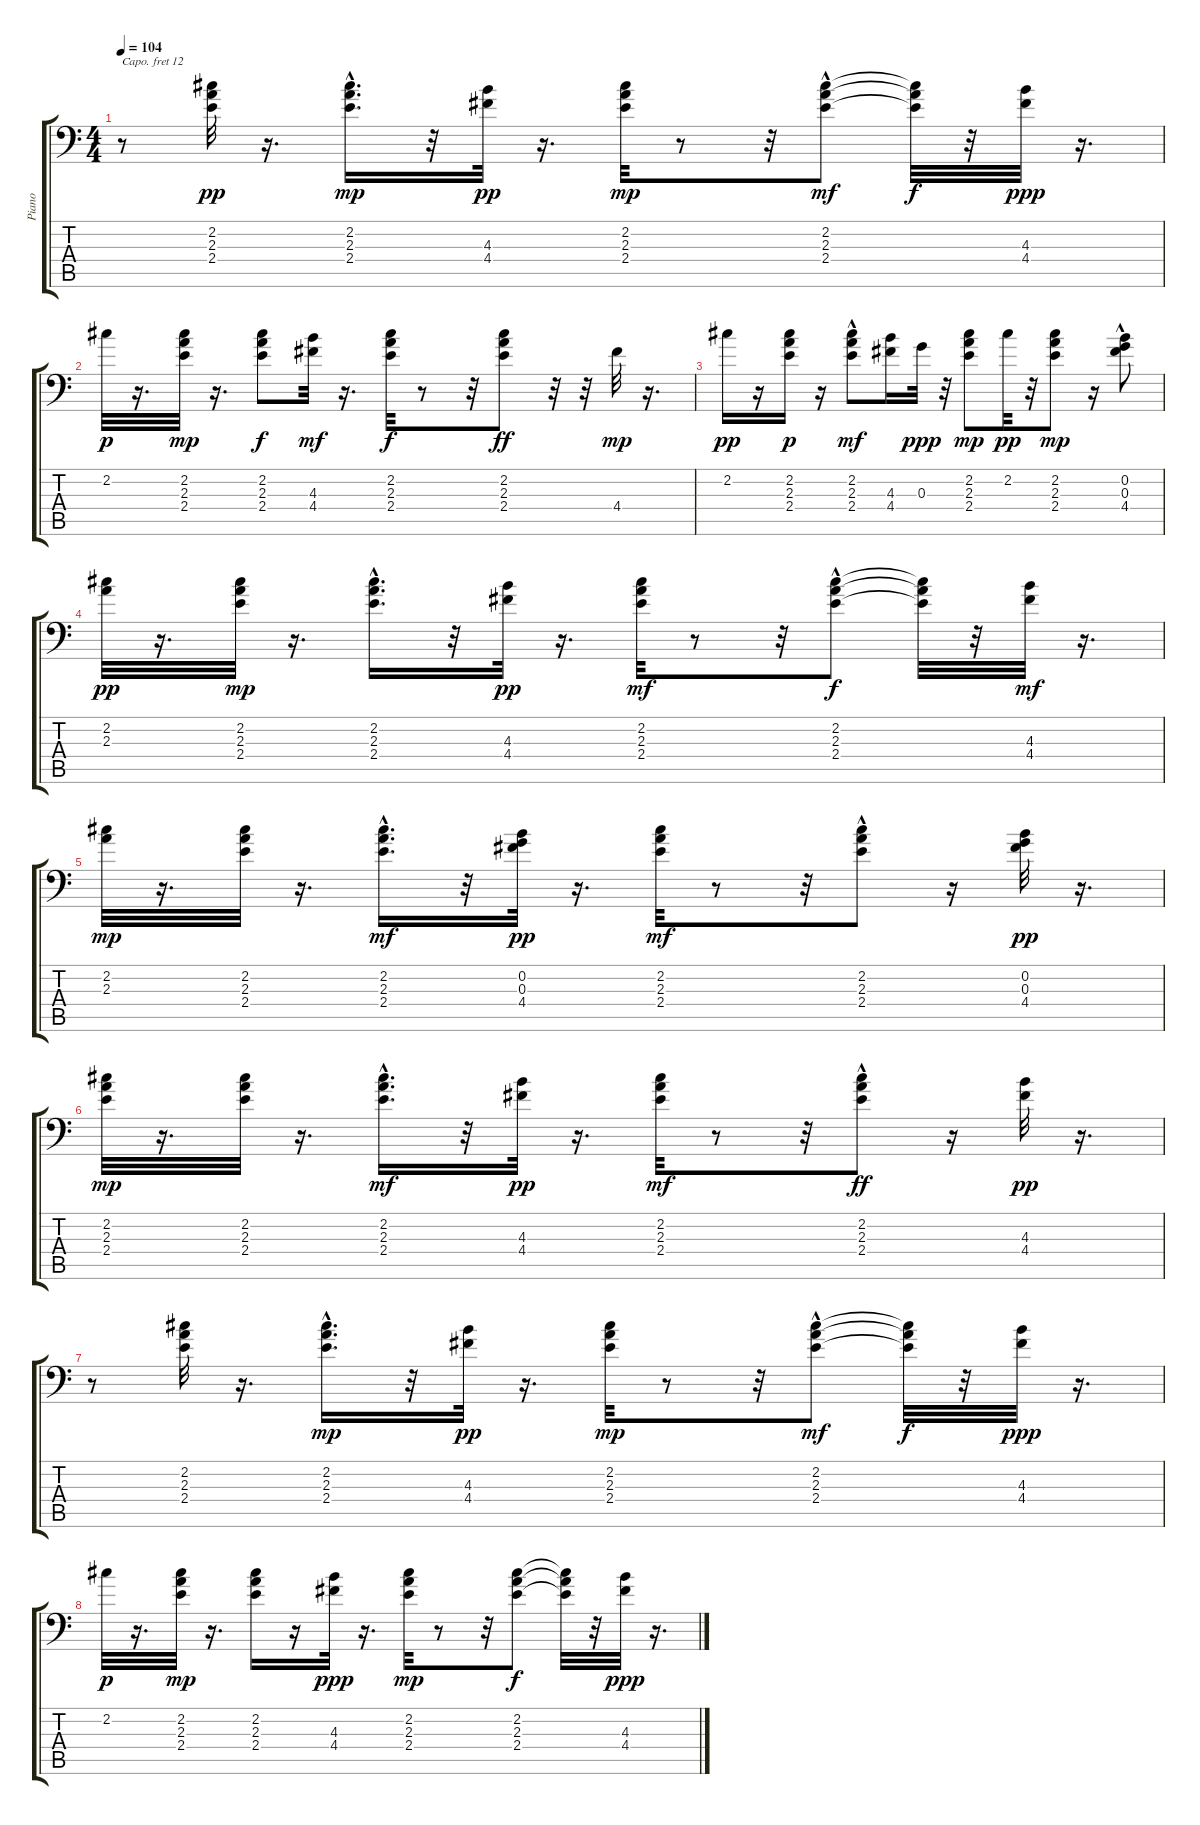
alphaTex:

\track ("Piano" "Piano") {instrument acousticgrandpiano}
\staff {score tabs}
\capo 12
\tuning (E4 B3 G3 D3 A2 E1) {hide}
\ts (4 4)
\tempo 104
\clef f4
\ks c
r.8{dy ppp} (2.2 2.3 2.4).32{dy pp} r.16{d} (2.2{hac} 2.3{hac} 2.4).16{d dy mp} r.32 (4.3 4.4).32{dy pp} r.16{d} (2.2 2.3 2.4).32{dy mp} r.8 r.32 (2.2 2.3 2.4{hac}).8{dy mf} (2.2{t} 2.3{t} 2.4{t}).32{dy f} r.32 (4.3 4.4).32{dy ppp} r.16{d} |
2.2.32{dy p} r.16{d} (2.2 2.3 2.4).32{dy mp} r.16{d} (2.2 2.3 2.4).8{dy f} (4.3 4.4).32{dy mf} r.16{d} (2.2 2.3 2.4).32{dy f} r.8 r.32 (2.2 2.3 2.4).8{dy ff} r.32 r.32 4.4.32{dy mp} r.16{d} |
2.2.16{dy pp} r.16 (2.2 2.3 2.4).16{dy p} r.16 (2.2 2.3{hac} 2.4{hac}).8{dy mf} (4.3 4.4).16 0.3.32{dy ppp} r.32 (2.2 2.3 2.4).8{dy mp} 2.2.32{dy pp} r.32 (2.2 2.3 2.4).8{dy mp} r.16 (0.2 0.3{hac} 4.4{hac}).8 |
(2.2 2.3).32{dy pp} r.16{d} (2.2 2.3 2.4).32{dy mp} r.16{d} (2.2{hac} 2.3 2.4{hac}).16{d} r.32 (4.3 4.4).32{dy pp} r.16{d} (2.2 2.3 2.4).32{dy mf} r.8 r.32 (2.2 2.3{hac} 2.4).8{dy f} (2.2{t} 2.3{t} 2.4{t}).32 r.32 (4.3 4.4).32{dy mf} r.16{d} |
(2.2 2.3).32{dy mp} r.16{d} (2.2 2.3 2.4).32 r.16{d} (2.2{hac} 2.3 2.4).16{d dy mf} r.32 (0.2 0.3 4.4).32{dy pp} r.16{d} (2.2 2.3 2.4).32{dy mf} r.8 r.32 (2.2{hac} 2.3 2.4).8 r.16 (0.2 0.3 4.4).32{dy pp} r.16{d} |
(2.2 2.3 2.4).32{dy mp} r.16{d} (2.2 2.3 2.4).32 r.16{d} (2.2{hac} 2.3 2.4).16{d dy mf} r.32 (4.3 4.4).32{dy pp} r.16{d} (2.2 2.3 2.4).32{dy mf} r.8 r.32 (2.2 2.3 2.4{hac}).8{dy ff} r.16 (4.3 4.4).32{dy pp} r.16{d} |
r.8 (2.2 2.3 2.4).32 r.16{d} (2.2{hac} 2.3{hac} 2.4).16{d dy mp} r.32 (4.3 4.4).32{dy pp} r.16{d} (2.2 2.3 2.4).32{dy mp} r.8 r.32 (2.2 2.3 2.4{hac}).8{dy mf} (2.2{t} 2.3{t} 2.4{t}).32{dy f} r.32 (4.3 4.4).32{dy ppp} r.16{d} |
2.2.32{dy p} r.16{d} (2.2 2.3 2.4).32{dy mp} r.16{d} (2.2 2.3 2.4).16 r.16 (4.3 4.4).32{dy ppp} r.16{d} (2.2 2.3 2.4).32{dy mp} r.8 r.32 (2.2 2.3 2.4).8{dy f} (2.2{t} 2.3{t} 2.4{t}).32 r.32 (4.3 4.4).32{dy ppp} r.16{d}
